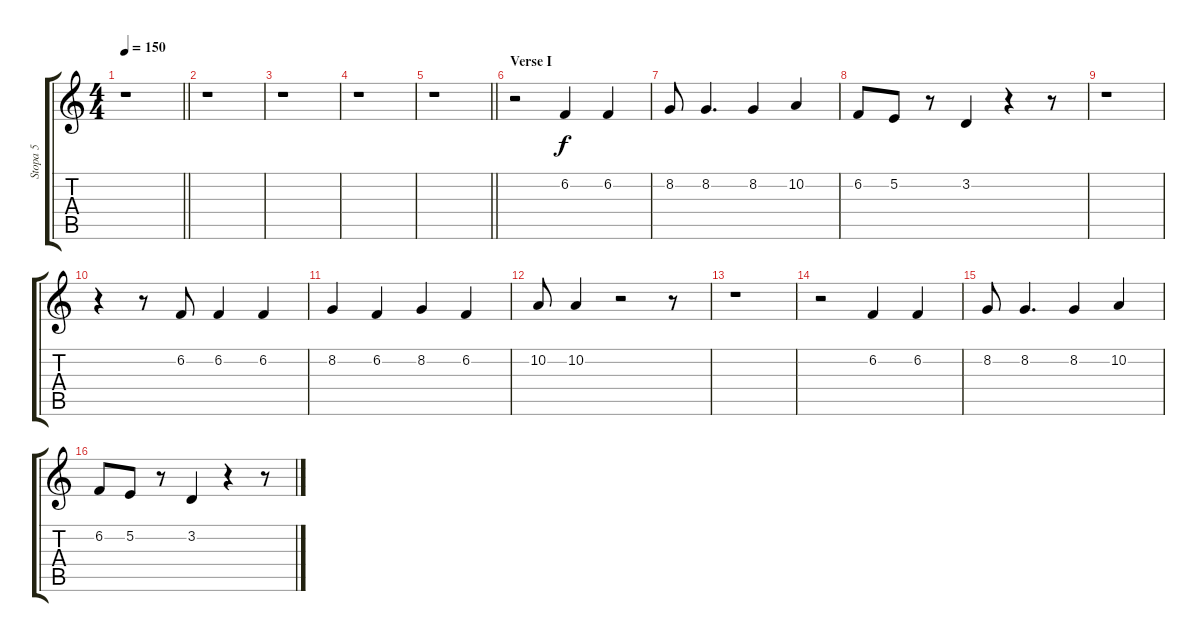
\track ("Stopa 5" "Stopa 5") {instrument synthbrass1}
\staff {score tabs}
\tuning (E4 B3 G3 D3 A2 E2) {hide}
\ts (4 4)
\tempo 150
\clef g2
\barLineRight lightlight
\ks c
r.1{dy f} |
r.1 |
r.1 |
r.1 |
\barLineRight lightlight
r.1 |
\section ("" "Verse I")
r.2 6.2.4 6.2.4 |
8.2.8 8.2.4{d} 8.2.4 10.2.4 |
6.2.8 5.2.8 r.8 3.2.4 r.4 r.8 |
r.1 |
r.4 r.8 6.2.8 6.2.4 6.2.4 |
8.2.4 6.2.4 8.2.4 6.2.4 |
10.2.8 10.2.4 r.2 r.8 |
r.1 |
r.2 6.2.4 6.2.4 |
8.2.8 8.2.4{d} 8.2.4 10.2.4 |
6.2.8 5.2.8 r.8 3.2.4 r.4 r.8
